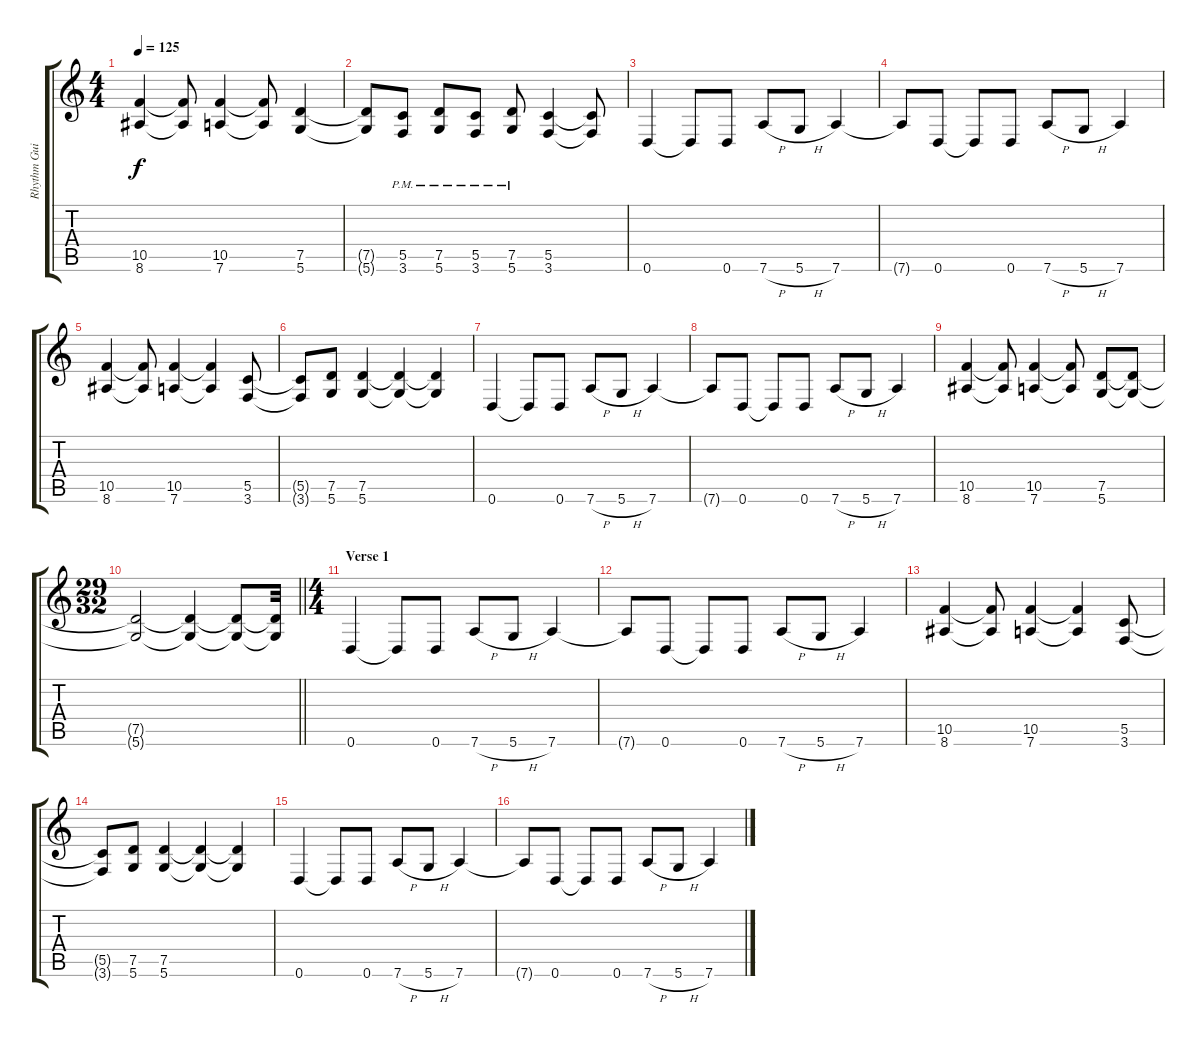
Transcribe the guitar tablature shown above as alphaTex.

\track ("Rhythm Guitar" "Rhythm Gui") {instrument distortionguitar}
\staff {score tabs}
\tuning (D4 A3 F3 C3 G2 D2) {hide}
\ts (4 4)
\tempo 125
\clef g2
\ks c
(10.5 8.6).4{dy f} (10.5{t} 8.6{t}).8 (10.5 7.6).4 (10.5{t} 7.6{t}).8 (7.5 5.6).4 |
(7.5{t} 5.6{t}).8 (5.5{pm} 3.6{pm}).8 (7.5{pm} 5.6{pm}).8 (5.5{pm} 3.6{pm}).8 (7.5{pm} 5.6{pm}).8 (5.5 3.6).4 (5.5{t} 3.6{t}).8 |
0.6.4 0.6{t}.8 0.6.8 7.6{h}.8 5.6{h}.8 7.6.4 |
7.6{t}.8 0.6.8 0.6{t}.8 0.6.8 7.6{h}.8 5.6{h}.8 7.6.4 |
(10.5 8.6).4 (10.5{t} 8.6{t}).8 (10.5 7.6).4 (10.5{t} 7.6{t}).4 (5.5 3.6).8 |
(5.5{t} 3.6{t}).8 (7.5 5.6).8 (7.5 5.6).4 (7.5{t} 5.6{t}).4 (7.5{t} 5.6{t}).4 |
0.6.4 0.6{t}.8 0.6.8 7.6{h}.8 5.6{h}.8 7.6.4 |
7.6{t}.8 0.6.8 0.6{t}.8 0.6.8 7.6{h}.8 5.6{h}.8 7.6.4 |
(10.5 8.6).4 (10.5{t} 8.6{t}).8 (10.5 7.6).4 (10.5{t} 7.6{t}).8 (7.5 5.6).8 (7.5{t} 5.6{t}).8 |
\ts (29 32)
\barLineRight lightlight
(7.5{t} 5.6{t}).2 (7.5{t} 5.6{t}).4 (7.5{t} 5.6{t}).8 (7.5{t} 5.6{t}).32 |
\ts (4 4)
\section ("" "Verse 1")
0.6.4 0.6{t}.8 0.6.8 7.6{h}.8 5.6{h}.8 7.6.4 |
7.6{t}.8 0.6.8 0.6{t}.8 0.6.8 7.6{h}.8 5.6{h}.8 7.6.4 |
(10.5 8.6).4 (10.5{t} 8.6{t}).8 (10.5 7.6).4 (10.5{t} 7.6{t}).4 (5.5 3.6).8 |
(5.5{t} 3.6{t}).8 (7.5 5.6).8 (7.5 5.6).4 (7.5{t} 5.6{t}).4 (7.5{t} 5.6{t}).4 |
0.6.4 0.6{t}.8 0.6.8 7.6{h}.8 5.6{h}.8 7.6.4 |
7.6{t}.8 0.6.8 0.6{t}.8 0.6.8 7.6{h}.8 5.6{h}.8 7.6.4
